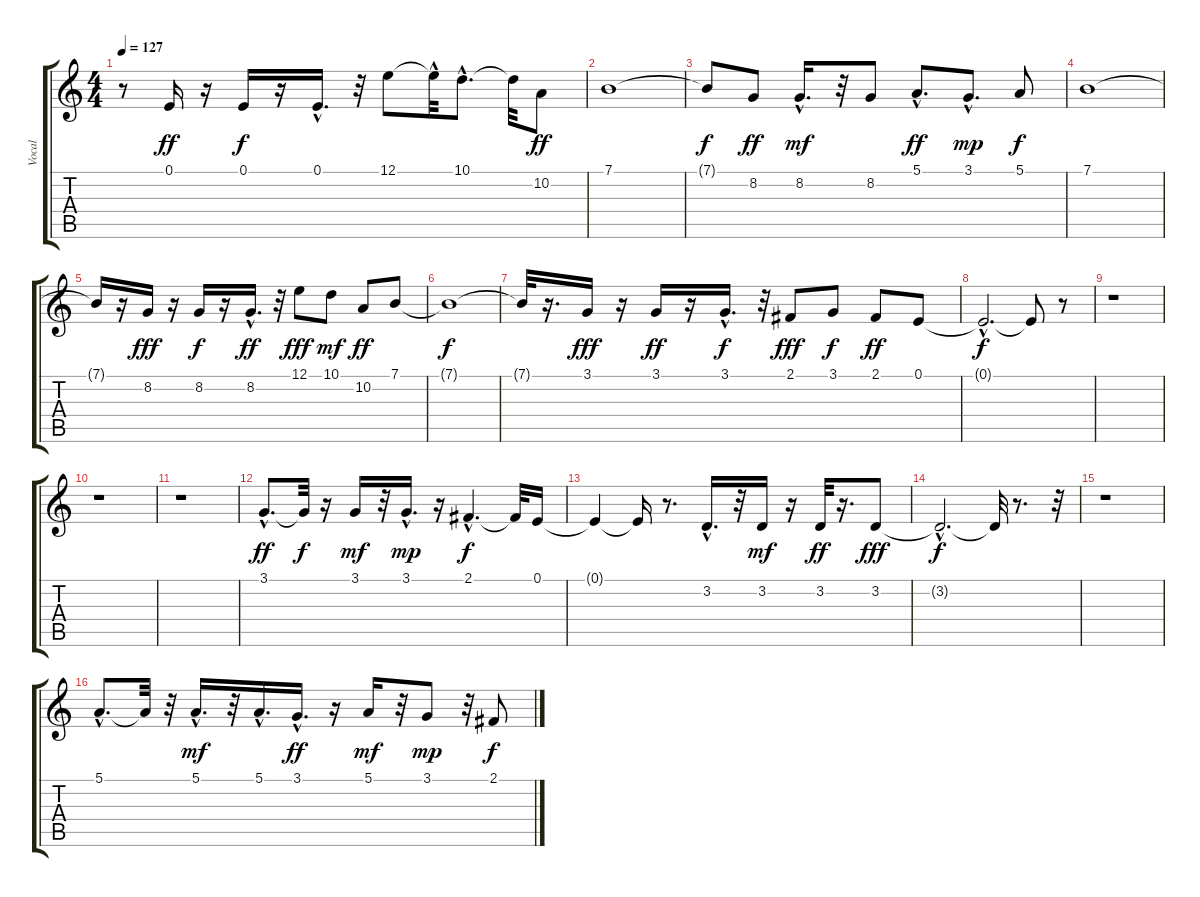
\track (" Vocal" " Vocal") {instrument blownbottle}
\staff {score tabs}
\tuning (E4 B3 G3 D3 A2 E2) {hide}
\ts (4 4)
\tempo 127
\clef g2
\ks c
r.8{dy f} 0.1.16{dy ff} r.16 0.1.16{dy f} r.16 0.1{hac}.16{d} r.32 12.1.8 12.1{hac t}.32 10.1{hac}.8{d} 10.1{t}.32 10.2.8{dy ff} |
7.1.1 |
7.1{t}.8{dy f} 8.2.8{dy ff} 8.2{hac}.16{d dy mf} r.32 8.2.8 5.1{hac}.8{d dy ff} 3.1{hac}.8{d dy mp} 5.1.8{dy f} |
7.1.1 |
7.1{t}.16 r.16 8.2.16{dy fff} r.16 8.2.16{dy f} r.16 8.2{hac}.16{d dy ff} r.32 12.1.8{dy fff} 10.1.8{dy mf} 10.2.8{dy ff} 7.1.8 |
7.1{t}.1{dy f} |
7.1{t}.32 r.16{d} 3.1.16{dy fff} r.16 3.1.16{dy ff} r.16 3.1{hac}.16{d dy f} r.32 2.1.8{dy fff} 3.1.8{dy f} 2.1.8{dy ff} 0.1.8 |
0.1{hac t}.2{d dy f} 0.1{t}.8 r.8 |
r.1 |
r.1 |
r.1 |
3.1{hac}.8{d dy ff} 3.1{t}.32{dy f} r.16 3.1.16{dy mf} r.32 3.1{hac}.16{d dy mp} r.16 2.1{hac}.4{d dy f} 2.1{t}.32 0.1.16 |
0.1{t}.4 0.1{t}.16 r.8{d} 3.2{hac}.16{d} r.32 3.2.16{dy mf} r.16 3.2.32{dy ff} r.16{d} 3.2.8{dy fff} |
3.2{hac t}.2{d dy f} 3.2{t}.32 r.8{d} r.32 |
r.1 |
5.1{hac}.8{d} 5.1{t}.32 r.32 5.1{hac}.16{d dy mf} r.32 5.1{hac}.16{d} 3.1{hac}.16{d dy ff} r.16 5.1.16{dy mf} r.32 3.1.8{dy mp} r.32 2.1.8{dy f}
